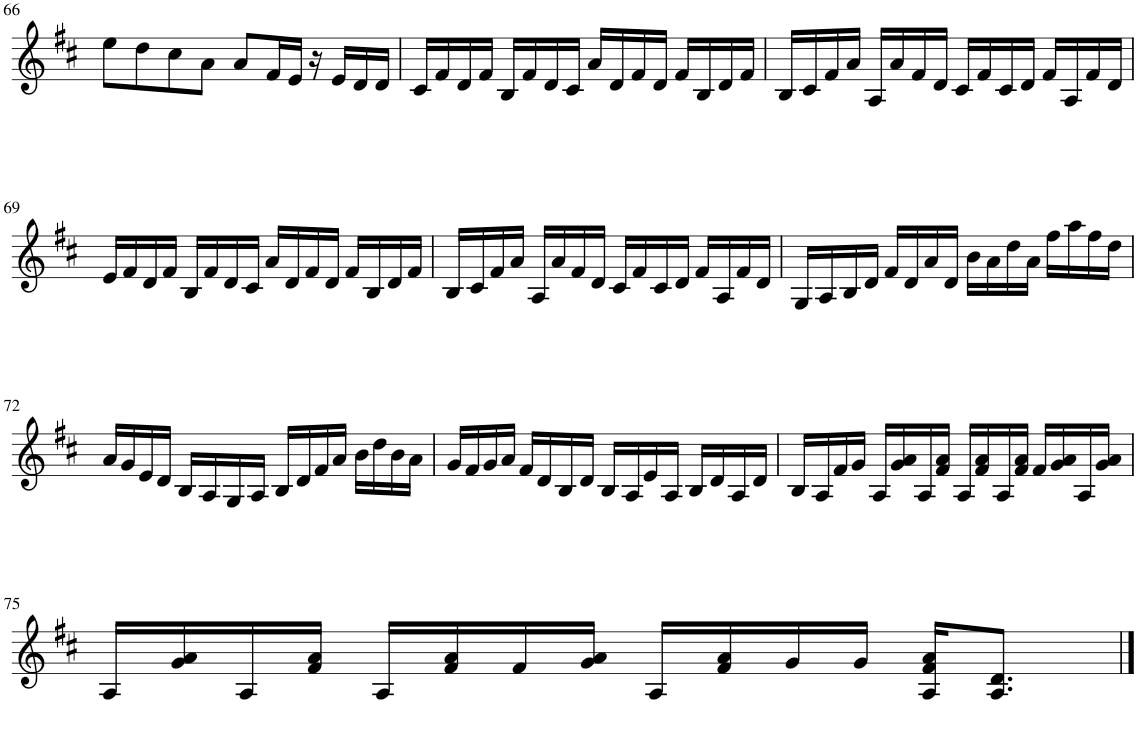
**kern
*part1
*staff1
*I"Violin
*I'Vln
!!LO:PB:g=z
*clefG2
*k[f#c#]
*M4/4
=66
8ee'\L
8dd'\
8cc#'\
8a'\J
8a'/L
16f#'/L
16e'/JJ
16r
16e'/LL
16d'/
16d'/JJ
=67
16c#'/LL
16f#'/
16d'/
16f#'/JJ
16B'/LL
16f#'/
16d'/
16c#'/JJ
16a'/LL
16d'/
16f#'/
16d'/JJ
16f#'/LL
16B'/
16d'/
16f#'/JJ
=68
16B'/LL
16c#'/
16f#'/
16a'/JJ
16A'/LL
16a'/
16f#'/
16d'/JJ
16c#'/LL
16f#'/
16c#'/
16d'/JJ
16f#'/LL
16A'/
16f#'/
16d'/JJ
!!LO:LB:g=z
=69
16e'/LL
16f#'/
16d'/
16f#'/JJ
16B'/LL
16f#'/
16d'/
16c#'/JJ
16a'/LL
16d'/
16f#'/
16d'/JJ
16f#'/LL
16B'/
16d'/
16f#'/JJ
=70
16B'/LL
16c#'/
16f#'/
16a'/JJ
16A'/LL
16a'/
16f#'/
16d'/JJ
16c#'/LL
16f#'/
16c#'/
16d'/JJ
16f#'/LL
16A'/
16f#'/
16d'/JJ
=71
16G'/LL
16A'/
16B'/
16d'/JJ
16f#'/LL
16d'/
16a'/
16d'/JJ
16b'\LL
16a'\
16dd'\
16a'\JJ
16ff#'\LL
16aa'\
16ff#'\
16dd'\JJ
!!LO:LB:g=z
=72
16a'/LL
16g'/
16e'/
16d'/JJ
16B'/LL
16A'/
16G'/
16A'/JJ
16B'/LL
16d'/
16f#'/
16a'/JJ
16b'\LL
16dd'\
16b'\
16a'\JJ
=73
16g'/LL
16f#'/
16g'/
16a'/JJ
16f#'/LL
16d'/
16B'/
16d'/JJ
16B'/LL
16A'/
16e'/
16A'/JJ
16B'/LL
16d'/
16A'/
16d'/JJ
=74
16B'/LL
16A'/
16f#'/
16g'/JJ
16A'/LL
16g/' 16a/'
16A'/
16f#/' 16a/'JJ
16A'/LL
16f#/' 16a/'
16A'/
16f#/' 16a/'JJ
16f#'/LL
16g/' 16a/'
16A'/
16g/' 16a/'JJ
!!LO:LB:g=z
=75
16A'/LL
16g/' 16a/'
16A'/
16f#/' 16a/'JJ
16A'/LL
16f#/' 16a/'
16f#'/
16g/' 16a/'JJ
16A'/LL
16f#/' 16a/'
16g'/
16g'/JJ
16A/' 16f#/' 16a/'KL
8.A/' 8.d/'J
==
*-
